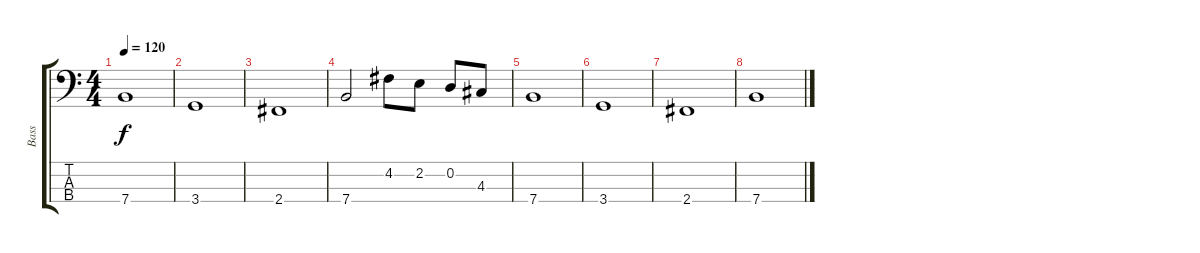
\track ("Bass" "Bass") {instrument fretlessbass}
\staff {score tabs}
\tuning (G2 D2 A1 E1) {hide}
\ts (4 4)
\tempo 120
\clef f4
\ks c
7.4.1{dy f} |
3.4.1 |
2.4.1 |
7.4.2 4.2.8 2.2.8 0.2.8 4.3.8 |
7.4.1 |
3.4.1 |
2.4.1 |
7.4.1
